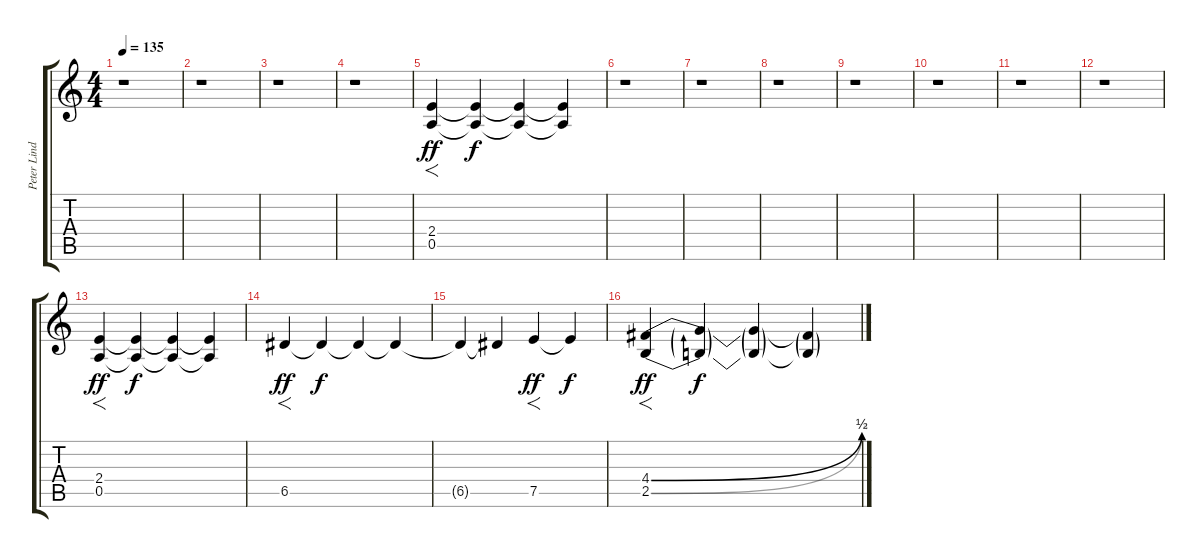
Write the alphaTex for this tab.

\track ("Peter Lindgren" "Peter Lind") {instrument distortionguitar}
\staff {score tabs}
\tuning (E4 B3 G3 D3 A2 E2) {hide}
\ts (4 4)
\tempo 135
\clef g2
\ks c
r.1{dy f} |
r.1 |
r.1 |
r.1 |
(2.4 0.5).4{f dy ff} (2.4{t} 0.5{t}).4{dy f volume 0} (2.4{t} 0.5{t}).4 (2.4{t} 0.5{t}).4 |
r.1 |
r.1 |
r.1 |
r.1 |
r.1 |
r.1 |
r.1 |
(2.4 0.5).4{f dy ff volume 13} (2.4{t} 0.5{t}).4{dy f volume 0} (2.4{t} 0.5{t}).4 (2.4{t} 0.5{t}).4 |
6.5.4{f dy ff volume 13} 6.5{t}.4{dy f} 6.5{t}.4 6.5{t}.4 |
6.5{t}.4 6.5{t}.4 7.5.4{f dy ff volume 13} 7.5{t}.4{dy f} |
(4.4{be (bend 0 0 60 2)} 2.5{be (bend 0 0 60 1)}).4{f dy ff} (4.4{t} 2.5{t}).4{dy f} (4.4{t} 2.5{t}).4 (4.4{t} 2.5{t}).4
